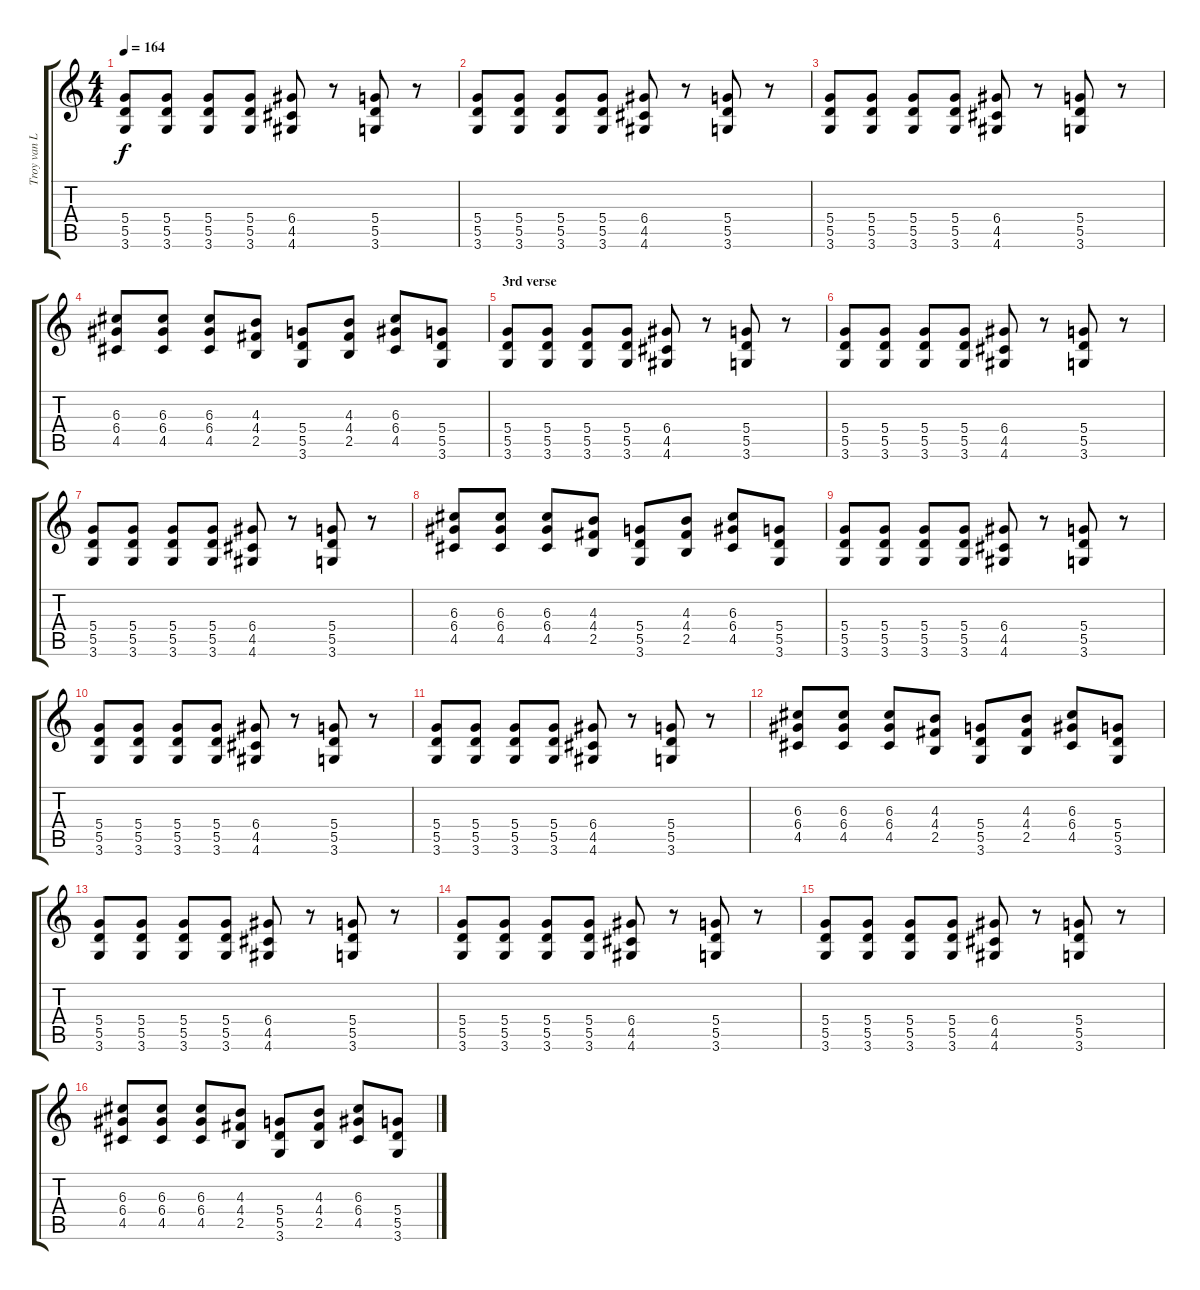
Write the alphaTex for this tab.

\track ("Troy van Leeuwen - guitar" "Troy van L") {instrument overdrivenguitar}
\staff {score tabs}
\tuning (E4 B3 G3 D3 A2 E2) {hide}
\ts (4 4)
\tempo 164
\clef g2
\ks c
(5.4 5.5 3.6).8{dy f} (5.4 5.5 3.6).8 (5.4 5.5 3.6).8 (5.4 5.5 3.6).8 (6.4 4.5 4.6).8 r.8 (5.4 5.5 3.6).8 r.8 |
(5.4 5.5 3.6).8 (5.4 5.5 3.6).8 (5.4 5.5 3.6).8 (5.4 5.5 3.6).8 (6.4 4.5 4.6).8 r.8 (5.4 5.5 3.6).8 r.8 |
(5.4 5.5 3.6).8 (5.4 5.5 3.6).8 (5.4 5.5 3.6).8 (5.4 5.5 3.6).8 (6.4 4.5 4.6).8 r.8 (5.4 5.5 3.6).8 r.8 |
(6.3 6.4 4.5).8 (6.3 6.4 4.5).8 (6.3 6.4 4.5).8 (4.3 4.4 2.5).8 (5.4 5.5 3.6).8 (4.3 4.4 2.5).8 (6.3 6.4 4.5).8 (5.4 5.5 3.6).8 |
\section ("" "3rd verse")
(5.4 5.5 3.6).8 (5.4 5.5 3.6).8 (5.4 5.5 3.6).8 (5.4 5.5 3.6).8 (6.4 4.5 4.6).8 r.8 (5.4 5.5 3.6).8 r.8 |
(5.4 5.5 3.6).8 (5.4 5.5 3.6).8 (5.4 5.5 3.6).8 (5.4 5.5 3.6).8 (6.4 4.5 4.6).8 r.8 (5.4 5.5 3.6).8 r.8 |
(5.4 5.5 3.6).8 (5.4 5.5 3.6).8 (5.4 5.5 3.6).8 (5.4 5.5 3.6).8 (6.4 4.5 4.6).8 r.8 (5.4 5.5 3.6).8 r.8 |
(6.3 6.4 4.5).8 (6.3 6.4 4.5).8 (6.3 6.4 4.5).8 (4.3 4.4 2.5).8 (5.4 5.5 3.6).8 (4.3 4.4 2.5).8 (6.3 6.4 4.5).8 (5.4 5.5 3.6).8 |
(5.4 5.5 3.6).8 (5.4 5.5 3.6).8 (5.4 5.5 3.6).8 (5.4 5.5 3.6).8 (6.4 4.5 4.6).8 r.8 (5.4 5.5 3.6).8 r.8 |
(5.4 5.5 3.6).8 (5.4 5.5 3.6).8 (5.4 5.5 3.6).8 (5.4 5.5 3.6).8 (6.4 4.5 4.6).8 r.8 (5.4 5.5 3.6).8 r.8 |
(5.4 5.5 3.6).8 (5.4 5.5 3.6).8 (5.4 5.5 3.6).8 (5.4 5.5 3.6).8 (6.4 4.5 4.6).8 r.8 (5.4 5.5 3.6).8 r.8 |
(6.3 6.4 4.5).8 (6.3 6.4 4.5).8 (6.3 6.4 4.5).8 (4.3 4.4 2.5).8 (5.4 5.5 3.6).8 (4.3 4.4 2.5).8 (6.3 6.4 4.5).8 (5.4 5.5 3.6).8 |
(5.4 5.5 3.6).8 (5.4 5.5 3.6).8 (5.4 5.5 3.6).8 (5.4 5.5 3.6).8 (6.4 4.5 4.6).8 r.8 (5.4 5.5 3.6).8 r.8 |
(5.4 5.5 3.6).8 (5.4 5.5 3.6).8 (5.4 5.5 3.6).8 (5.4 5.5 3.6).8 (6.4 4.5 4.6).8 r.8 (5.4 5.5 3.6).8 r.8 |
(5.4 5.5 3.6).8 (5.4 5.5 3.6).8 (5.4 5.5 3.6).8 (5.4 5.5 3.6).8 (6.4 4.5 4.6).8 r.8 (5.4 5.5 3.6).8 r.8 |
(6.3 6.4 4.5).8 (6.3 6.4 4.5).8 (6.3 6.4 4.5).8 (4.3 4.4 2.5).8 (5.4 5.5 3.6).8 (4.3 4.4 2.5).8 (6.3 6.4 4.5).8 (5.4 5.5 3.6).8
